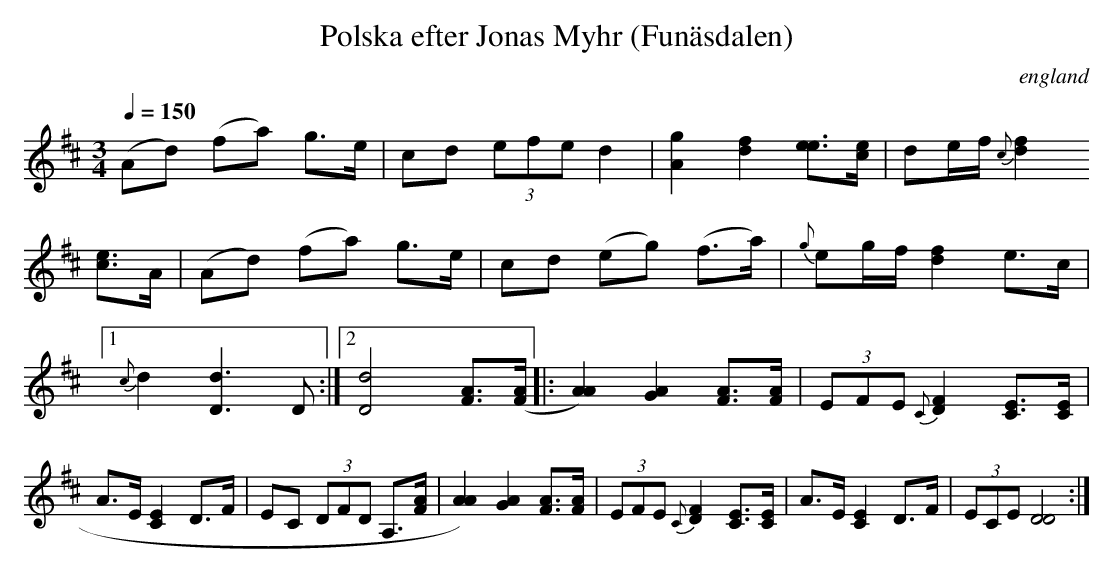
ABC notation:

X:1
T:Polska efter Jonas Myhr (Funäsdalen)
O:england
M:3/4
L:1/8
Q:1/4=150
K:D
(Ad) (fa) g>e|cd (3efe d2|[A2g2] [d2f2] [e3/2e3/2][c/e/]|de/f/ {c}[d2f2]
[c3/2e3/2]A/|\
(Ad) (fa) g>e|cd (eg) (f>a)|{g}eg/f/ [d2f2] e>c|[1{c}d2 [D3d3]D:|\
[2[D4d4] [F3/2A3/2]([F/A/]|:\
[A2A2]) [G2A2] [F3/2A3/2][F/A/]|(3EFE {C}[D2F2][C3/2E3/2][C/E/]|\
A>E [C2E2] D>F|EC (3DFD A,3/2[F/A/]|\
[A2A2]) [G2A2] [F3/2A3/2][F/A/]|(3EFE {C}[D2F2][C3/2E3/2][C/E/]|\
A>E [C2E2] D>F|(3ECE [D4D4]:|
